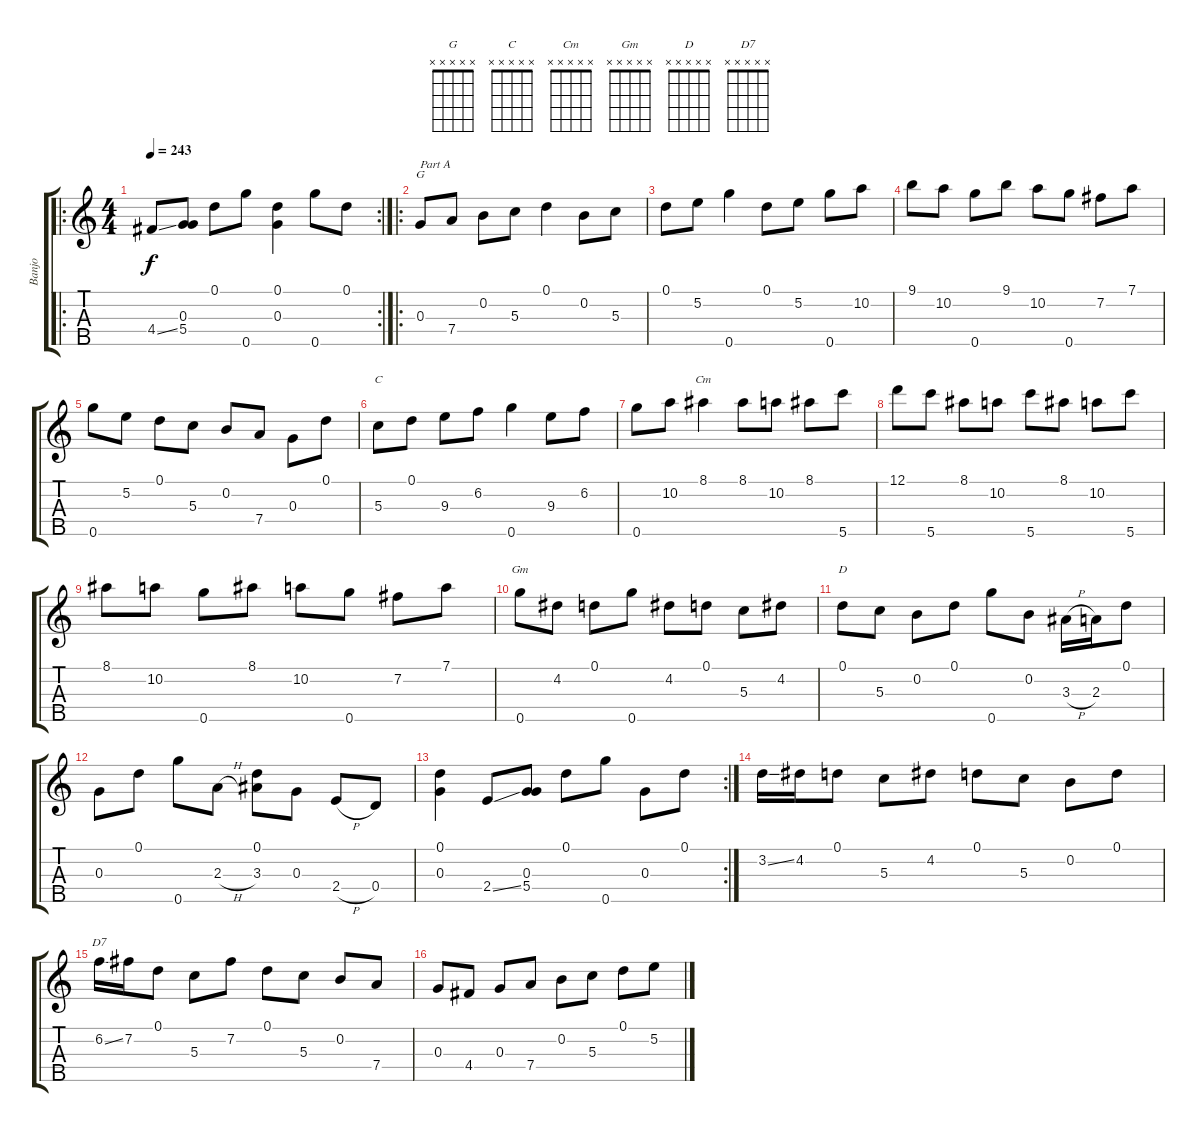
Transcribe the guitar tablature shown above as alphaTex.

\track ("Banjo" "Banjo") {instrument banjo}
\staff {score tabs}
\tuning (D4 B3 G3 D3 G4) {hide}
\displaytranspose 12
\chord ("G" x x x x x) {firstfret 0}
\chord ("C" x x x x x) {firstfret 0}
\chord ("Cm" x x x x x) {firstfret 0}
\chord ("Gm" x x x x x) {firstfret 0}
\chord ("D" x x x x x) {firstfret 0}
\chord ("D7" x x x x x) {firstfret 0}
\ro
\rc 2
\ts (4 4)
\tempo 243
\clef g2
\ks c
4.4{ss}.8{dy f instrument banjo} (0.3 5.4).8 0.1.8 0.5.8 (0.1 0.3).4 0.5.8 0.1.8 |
\ro
0.3.8{ch "G" txt "Part A"} 7.4.8 0.2.8 5.3.8 0.1.4 0.2.8 5.3.8 |
0.1.8 5.2.8 0.5.4 0.1.8 5.2.8 0.5.8 10.2.8 |
9.1.8 10.2.8 0.5.8 9.1.8 10.2.8 0.5.8 7.2.8 7.1.8 |
0.5.8 5.2.8 0.1.8 5.3.8 0.2.8 7.4.8 0.3.8 0.1.8 |
5.3.8{ch "C"} 0.1.8 9.3.8 6.2.8 0.5.4 9.3.8 6.2.8 |
0.5.8 10.2.8 8.1.4{ch "Cm"} 8.1.8 10.2.8 8.1.8 5.5.8 |
12.1.8 5.5.8 8.1.8 10.2.8 5.5.8 8.1.8 10.2.8 5.5.8 |
8.1.8 10.2.8 0.5.8 8.1.8 10.2.8 0.5.8 7.2.8 7.1.8 |
0.5.8{ch "Gm"} 4.2.8 0.1.8 0.5.8 4.2.8 0.1.8 5.3.8 4.2.8 |
0.1.8{ch "D"} 5.3.8 0.2.8 0.1.8 0.5.8 0.2.8 3.3{h}.16 2.3.16 0.1.8 |
0.3.8 0.1.8 0.5.8 2.3{h}.8 (0.1 3.3).8 0.3.8 2.4{h}.8 0.4.8 |
\rc 2
(0.1 0.3).4 2.4{ss}.8 (0.3 5.4).8 0.1.8 0.5.8 0.3.8 0.1.8 |
3.2{ss}.16 4.2.16 0.1.8 5.3.8 4.2.8 0.1.8 5.3.8 0.2.8 0.1.8 |
6.2{ss}.16{ch "D7"} 7.2.16 0.1.8 5.3.8 7.2.8 0.1.8 5.3.8 0.2.8 7.4.8 |
0.3.8 4.4.8 0.3.8 7.4.8 0.2.8 5.3.8 0.1.8 5.2.8
